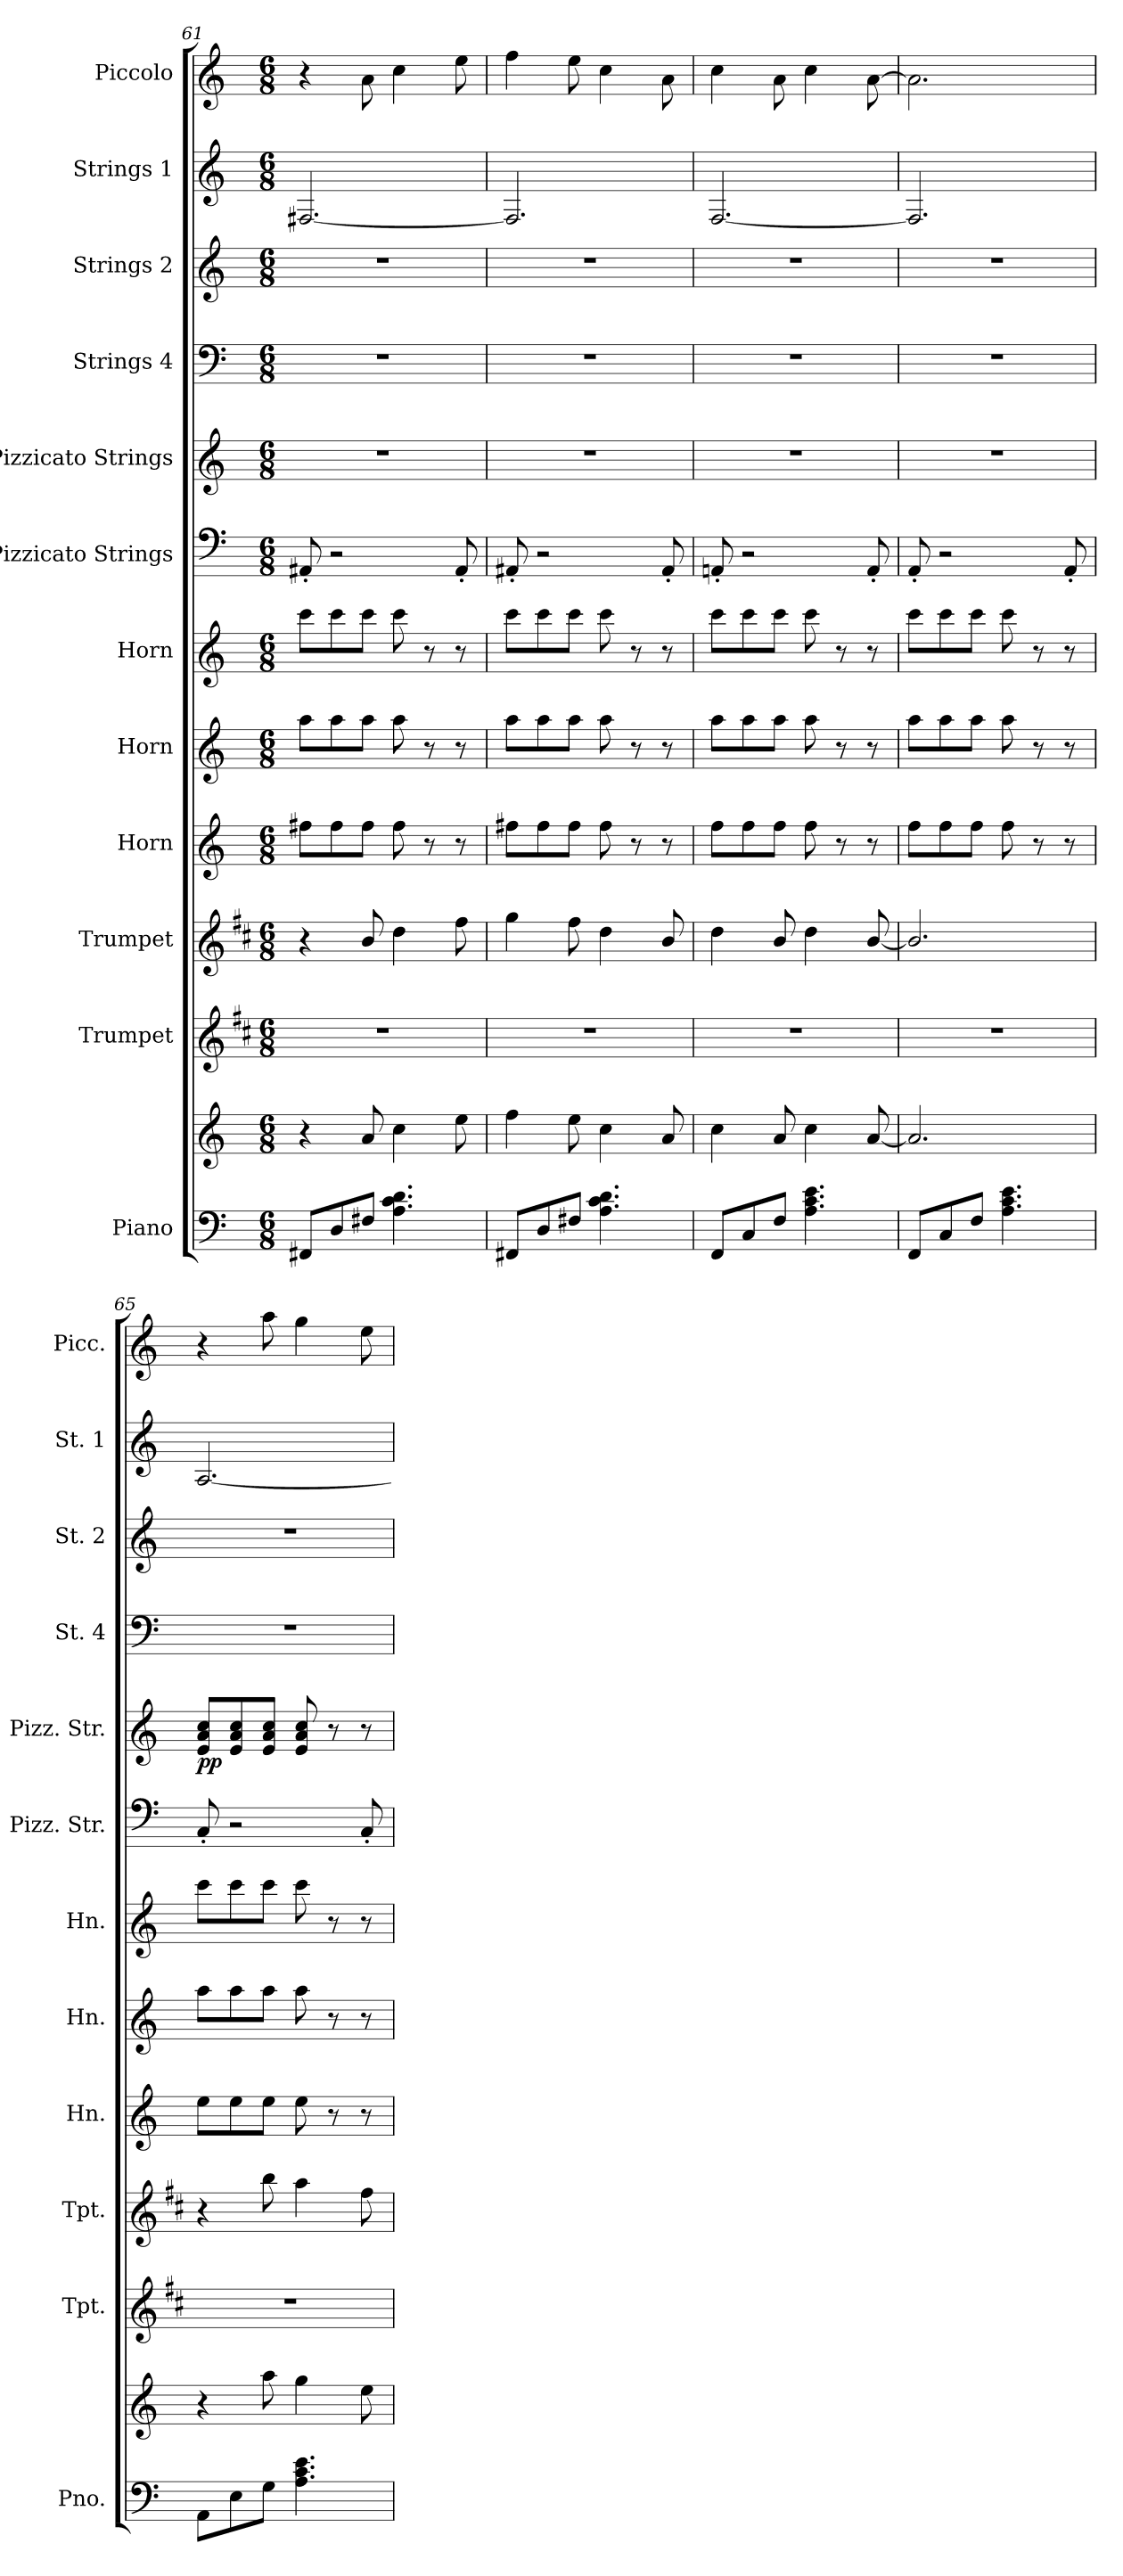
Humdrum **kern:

**kern	**kern	**kern	**kern	**kern	**kern	**kern	**kern	**kern	**dynam	**kern	**kern	**kern	**kern
*part12	*part12	*part11	*part10	*part9	*part8	*part7	*part6	*part5	*part5	*part4	*part3	*part2	*part1
*staff13	*staff12	*staff11	*staff10	*staff9	*staff8	*staff7	*staff6	*staff5	*staff5	*staff4	*staff3	*staff2	*staff1
*I"Piano	*	*I"Trumpet	*I"Trumpet	*I"Horn	*I"Horn	*I"Horn	*I"Pizzicato Strings	*I"Pizzicato Strings	*	*I"Strings 4	*I"Strings 2	*I"Strings 1	*I"Piccolo
*I'Pno.	*	*I'Tpt.	*I'Tpt.	*I'Hn.	*I'Hn.	*I'Hn.	*I'Pizz. Str.	*I'Pizz. Str.	*	*I'St. 4	*I'St. 2	*I'St. 1	*I'Picc.
!!LO:PB:g=z
*clefF4	*clefG2	*clefG2	*clefG2	*clefG2	*clefG2	*clefG2	*clefF5	*clefG2	*	*clefF4	*clefG2	*clefG2	*clefG2
*	*	*ITrd1c2	*ITrd1c2	*ITrd7c12	*ITrd7c12	*ITrd7c12	*	*	*	*	*	*	*ITrd-7c-12
*k[]	*k[]	*k[]	*k[]	*k[]	*k[]	*k[]	*k[]	*k[]	*	*k[]	*k[]	*k[]	*k[]
*M6/8	*M6/8	*M6/8	*M6/8	*M6/8	*M6/8	*M6/8	*M6/8	*M6/8	*	*M6/8	*M6/8	*M6/8	*M6/8
=61	=61	=61	=61	=61	=61	=61	=61	=61	=61	=61	=61	=61	=61
8FF#X/L	4r	2.r	4r	8f#X\L	8a\L	8cc\L	8FF#X'/	2.r	.	2.r	2.r	[2.F#X/	4r
8D/	.	.	.	8f#\	8a\	8cc\	2r	.	.	.	.	.	.
8F#X/J	8a/	.	8a/	8f#\J	8a\J	8cc\J	.	.	.	.	.	.	8aa\
4.A\ 4.c\ 4.d\	4cc\	.	4cc\	8f#\	8a\	8cc\	.	.	.	.	.	.	4ccc\
.	.	.	.	8r	8r	8r	.	.	.	.	.	.	.
.	8ee\	.	8ee\	8r	8r	8r	8FF#'/	.	.	.	.	.	8eee\
=62	=62	=62	=62	=62	=62	=62	=62	=62	=62	=62	=62	=62	=62
8FF#X/L	4ff\	2.r	4ff\	8f#X\L	8a\L	8cc\L	8FF#X'/	2.r	.	2.r	2.r	2.F#/]	4fff\
8D/	.	.	.	8f#\	8a\	8cc\	2r	.	.	.	.	.	.
8F#X/J	8ee\	.	8ee\	8f#\J	8a\J	8cc\J	.	.	.	.	.	.	8eee\
4.A\ 4.c\ 4.d\	4cc\	.	4cc\	8f#\	8a\	8cc\	.	.	.	.	.	.	4ccc\
.	.	.	.	8r	8r	8r	.	.	.	.	.	.	.
.	8a/	.	8a/	8r	8r	8r	8FF#'/	.	.	.	.	.	8aa\
=63	=63	=63	=63	=63	=63	=63	=63	=63	=63	=63	=63	=63	=63
8FF/L	4cc\	2.r	4cc\	8f\L	8a\L	8cc\L	8FFni'/	2.r	.	2.r	2.r	[2.F/	4ccc\
8C/	.	.	.	8f\	8a\	8cc\	2r	.	.	.	.	.	.
8F/J	8a/	.	8a/	8f\J	8a\J	8cc\J	.	.	.	.	.	.	8aa\
4.A\ 4.c\ 4.e\	4cc\	.	4cc\	8f\	8a\	8cc\	.	.	.	.	.	.	4ccc\
.	.	.	.	8r	8r	8r	.	.	.	.	.	.	.
.	[8a/	.	[8a/	8r	8r	8r	8FF'/	.	.	.	.	.	[8aa\
=64	=64	=64	=64	=64	=64	=64	=64	=64	=64	=64	=64	=64	=64
8FF/L	2.a/]	2.r	2.a/]	8f\L	8a\L	8cc\L	8FF'/	2.r	.	2.r	2.r	2.F/]	2.aa\]
8C/	.	.	.	8f\	8a\	8cc\	2r	.	.	.	.	.	.
8F/J	.	.	.	8f\J	8a\J	8cc\J	.	.	.	.	.	.	.
4.A\ 4.c\ 4.e\	.	.	.	8f\	8a\	8cc\	.	.	.	.	.	.	.
.	.	.	.	8r	8r	8r	.	.	.	.	.	.	.
.	.	.	.	8r	8r	8r	8FF'/	.	.	.	.	.	.
!!LO:PB:g=z
=65	=65	=65	=65	=65	=65	=65	=65	=65	=65	=65	=65	=65	=65
!	!	!	!	!	!	!	!	!	!LO:DY:b	!	!	!	!
8AA\L	4r	2.r	4r	8e\L	8a\L	8cc\L	8AA'/	8e/ 8a/ 8cc/L	pp	2.r	2.r	[2.A/	4r
8E\	.	.	.	8e\	8a\	8cc\	2r	8e/ 8a/ 8cc/	.	.	.	.	.
8G\J	8aa\	.	8aa\	8e\J	8a\J	8cc\J	.	8e/ 8a/ 8cc/J	.	.	.	.	8aaa\
4.A\ 4.c\ 4.e\	4gg\	.	4gg\	8e\	8a\	8cc\	.	8e/ 8a/ 8cc/	.	.	.	.	4ggg\
.	.	.	.	8r	8r	8r	.	8r	.	.	.	.	.
.	8ee\	.	8ee\	8r	8r	8r	8AA'/	8r	.	.	.	.	8eee\
=	=	=	=	=	=	=	=	=	=	=	=	=	=
*-	*-	*-	*-	*-	*-	*-	*-	*-	*-	*-	*-	*-	*-
